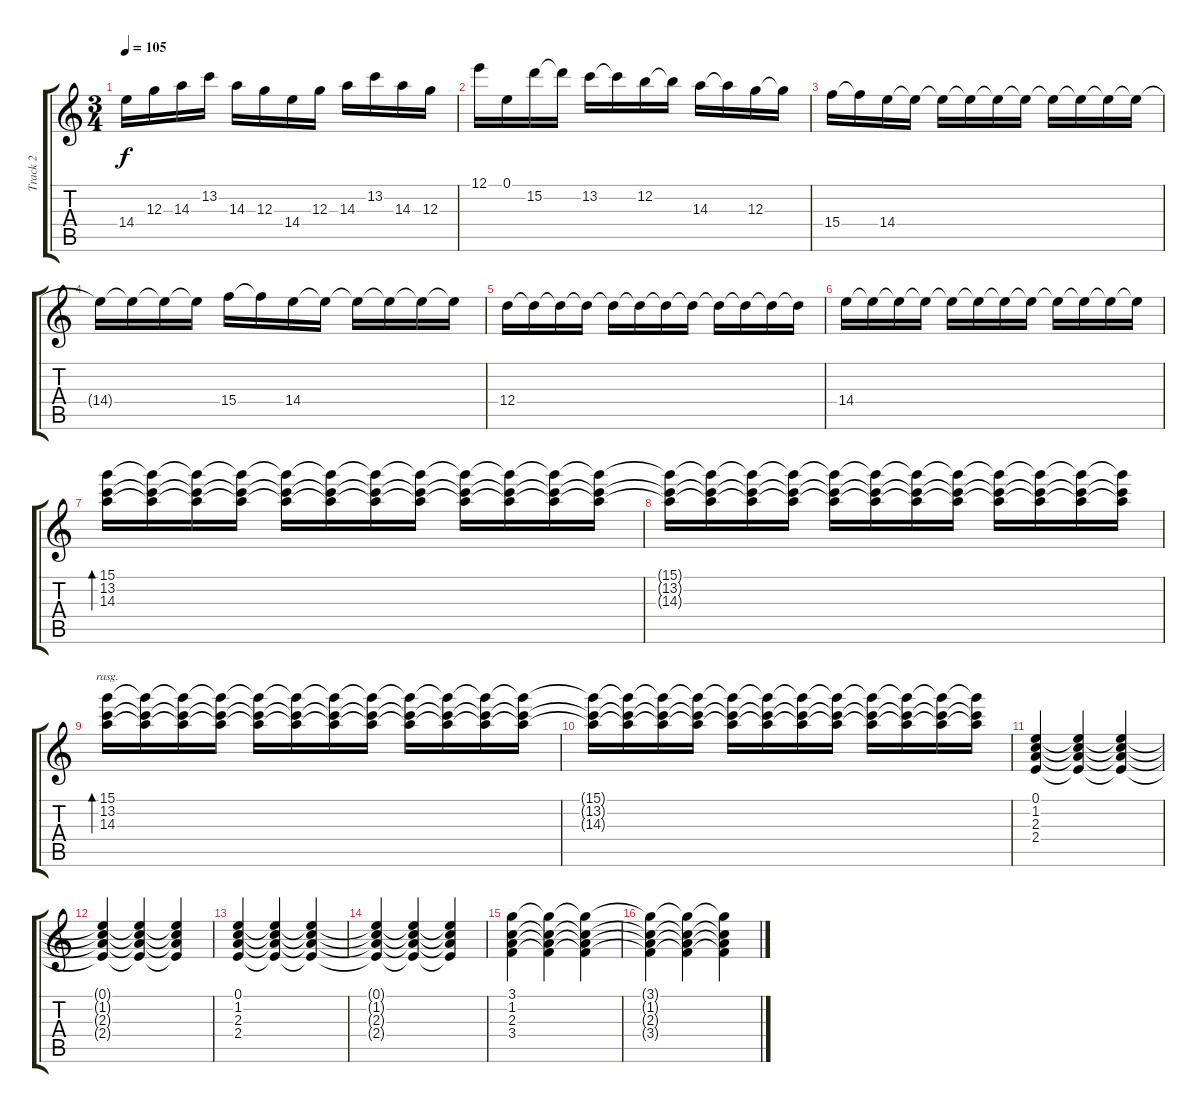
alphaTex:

\track ("Track 2" "Track 2") {instrument distortionguitar}
\staff {score tabs}
\tuning (E4 B3 G3 D3 A2 E2) {hide}
\ts (3 4)
\tempo 105
\clef g2
\ks c
14.4.16{dy f} 12.3.16 14.3.16 13.2.16 14.3.16 12.3.16 14.4.16 12.3.16 14.3.16 13.2.16 14.3.16 12.3.16 |
12.1.16 0.1.16 15.2.16 15.2{t}.16 13.2.16 13.2{t}.16 12.2.16 12.2{t}.16 14.3.16 14.3{t}.16 12.3.16 12.3{t}.16 |
15.4.16 15.4{t}.16 14.4.16 14.4{t}.16 14.4{t}.16 14.4{t}.16 14.4{t}.16 14.4{t}.16 14.4{t}.16 14.4{t}.16 14.4{t}.16 14.4{t}.16 |
14.4{t}.16 14.4{t}.16 14.4{t}.16 14.4{t}.16 15.4.16 15.4{t}.16 14.4.16 14.4{t}.16 14.4{t}.16 14.4{t}.16 14.4{t}.16 14.4{t}.16 |
12.4.16 12.4{t}.16 12.4{t}.16 12.4{t}.16 12.4{t}.16 12.4{t}.16 12.4{t}.16 12.4{t}.16 12.4{t}.16 12.4{t}.16 12.4{t}.16 12.4{t}.16 |
14.4.16 14.4{t}.16 14.4{t}.16 14.4{t}.16 14.4{t}.16 14.4{t}.16 14.4{t}.16 14.4{t}.16 14.4{t}.16 14.4{t}.16 14.4{t}.16 14.4{t}.16 |
(15.1 13.2 14.3).16{bd 480} (15.1{t} 13.2{t} 14.3{t}).16 (15.1{t} 13.2{t} 14.3{t}).16 (15.1{t} 13.2{t} 14.3{t}).16 (15.1{t} 13.2{t} 14.3{t}).16 (15.1{t} 13.2{t} 14.3{t}).16 (15.1{t} 13.2{t} 14.3{t}).16 (15.1{t} 13.2{t} 14.3{t}).16 (15.1{t} 13.2{t} 14.3{t}).16 (15.1{t} 13.2{t} 14.3{t}).16 (15.1{t} 13.2{t} 14.3{t}).16 (15.1{t} 13.2{t} 14.3{t}).16 |
(15.1{t} 13.2{t} 14.3{t}).16 (15.1{t} 13.2{t} 14.3{t}).16 (15.1{t} 13.2{t} 14.3{t}).16 (15.1{t} 13.2{t} 14.3{t}).16 (15.1{t} 13.2{t} 14.3{t}).16 (15.1{t} 13.2{t} 14.3{t}).16 (15.1{t} 13.2{t} 14.3{t}).16 (15.1{t} 13.2{t} 14.3{t}).16 (15.1{t} 13.2{t} 14.3{t}).16 (15.1{t} 13.2{t} 14.3{t}).16 (15.1{t} 13.2{t} 14.3{t}).16 (15.1{t} 13.2{t} 14.3{t}).16 |
(15.1 13.2 14.3).16{bd 480 rasg ii} (15.1{t} 13.2{t} 14.3{t}).16 (15.1{t} 13.2{t} 14.3{t}).16 (15.1{t} 13.2{t} 14.3{t}).16 (15.1{t} 13.2{t} 14.3{t}).16 (15.1{t} 13.2{t} 14.3{t}).16 (15.1{t} 13.2{t} 14.3{t}).16 (15.1{t} 13.2{t} 14.3{t}).16 (15.1{t} 13.2{t} 14.3{t}).16 (15.1{t} 13.2{t} 14.3{t}).16 (15.1{t} 13.2{t} 14.3{t}).16 (15.1{t} 13.2{t} 14.3{t}).16 |
(15.1{t} 13.2{t} 14.3{t}).16 (15.1{t} 13.2{t} 14.3{t}).16 (15.1{t} 13.2{t} 14.3{t}).16 (15.1{t} 13.2{t} 14.3{t}).16 (15.1{t} 13.2{t} 14.3{t}).16 (15.1{t} 13.2{t} 14.3{t}).16 (15.1{t} 13.2{t} 14.3{t}).16 (15.1{t} 13.2{t} 14.3{t}).16 (15.1{t} 13.2{t} 14.3{t}).16 (15.1{t} 13.2{t} 14.3{t}).16 (15.1{t} 13.2{t} 14.3{t}).16 (15.1{t} 13.2{t} 14.3{t}).16 |
(0.1 1.2 2.3 2.4).4 (0.1{t} 1.2{t} 2.3{t} 2.4{t}).4 (0.1{t} 1.2{t} 2.3{t} 2.4{t}).4 |
(0.1{t} 1.2{t} 2.3{t} 2.4{t}).4 (0.1{t} 1.2{t} 2.3{t} 2.4{t}).4 (0.1{t} 1.2{t} 2.3{t} 2.4{t}).4 |
(0.1 1.2 2.3 2.4).4 (0.1{t} 1.2{t} 2.3{t} 2.4{t}).4 (0.1{t} 1.2{t} 2.3{t} 2.4{t}).4 |
(0.1{t} 1.2{t} 2.3{t} 2.4{t}).4 (0.1{t} 1.2{t} 2.3{t} 2.4{t}).4 (0.1{t} 1.2{t} 2.3{t} 2.4{t}).4 |
(3.1 1.2 2.3 3.4).4 (3.1{t} 1.2{t} 2.3{t} 3.4{t}).4 (3.1{t} 1.2{t} 2.3{t} 3.4{t}).4 |
(3.1{t} 1.2{t} 2.3{t} 3.4{t}).4 (3.1{t} 1.2{t} 2.3{t} 3.4{t}).4 (3.1{t} 1.2{t} 2.3{t} 3.4{t}).4
